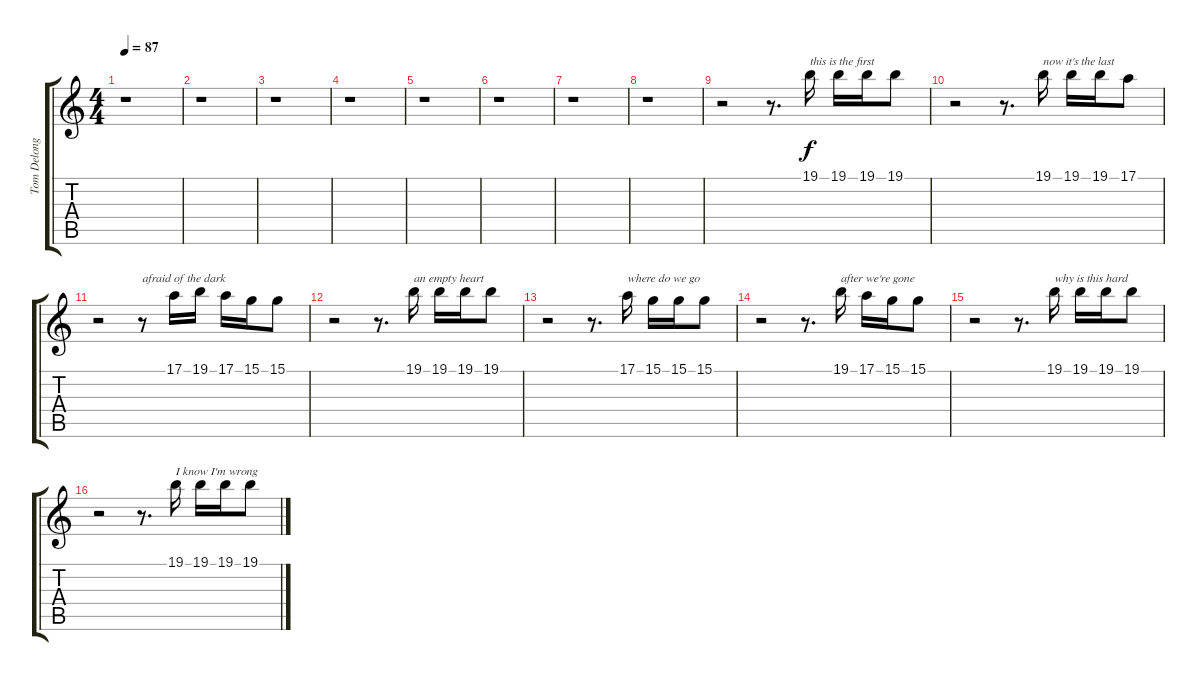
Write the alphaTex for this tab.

\track ("Tom Delonge (Vocals)" "Tom Delong") {instrument flute}
\staff {score tabs}
\tuning (E4 B3 G3 D3 A2 E2) {hide}
\ts (4 4)
\tempo 87
\clef g2
\ks c
r.1{dy f} |
r.1 |
r.1 |
r.1 |
r.1 |
r.1 |
r.1 |
r.1 |
r.2 r.8{d} 19.1.16{txt "this is the first"} 19.1.16 19.1.16 19.1.8 |
r.2 r.8{d} 19.1.16{txt "now it's the last"} 19.1.16 19.1.16 17.1.8 |
r.2 r.8{txt "afraid of the dark"} 17.1.16 19.1.16 17.1.16 15.1.16 15.1.8 |
r.2 r.8{d} 19.1.16{txt "an empty heart"} 19.1.16 19.1.16 19.1.8 |
r.2 r.8{d} 17.1.16{txt "where do we go"} 15.1.16 15.1.16 15.1.8 |
r.2 r.8{d} 19.1.16{txt "after we're gone"} 17.1.16 15.1.16 15.1.8 |
r.2 r.8{d} 19.1.16{txt "why is this hard"} 19.1.16 19.1.16 19.1.8 |
r.2 r.8{d} 19.1.16{txt "I know I'm wrong"} 19.1.16 19.1.16 19.1.8
